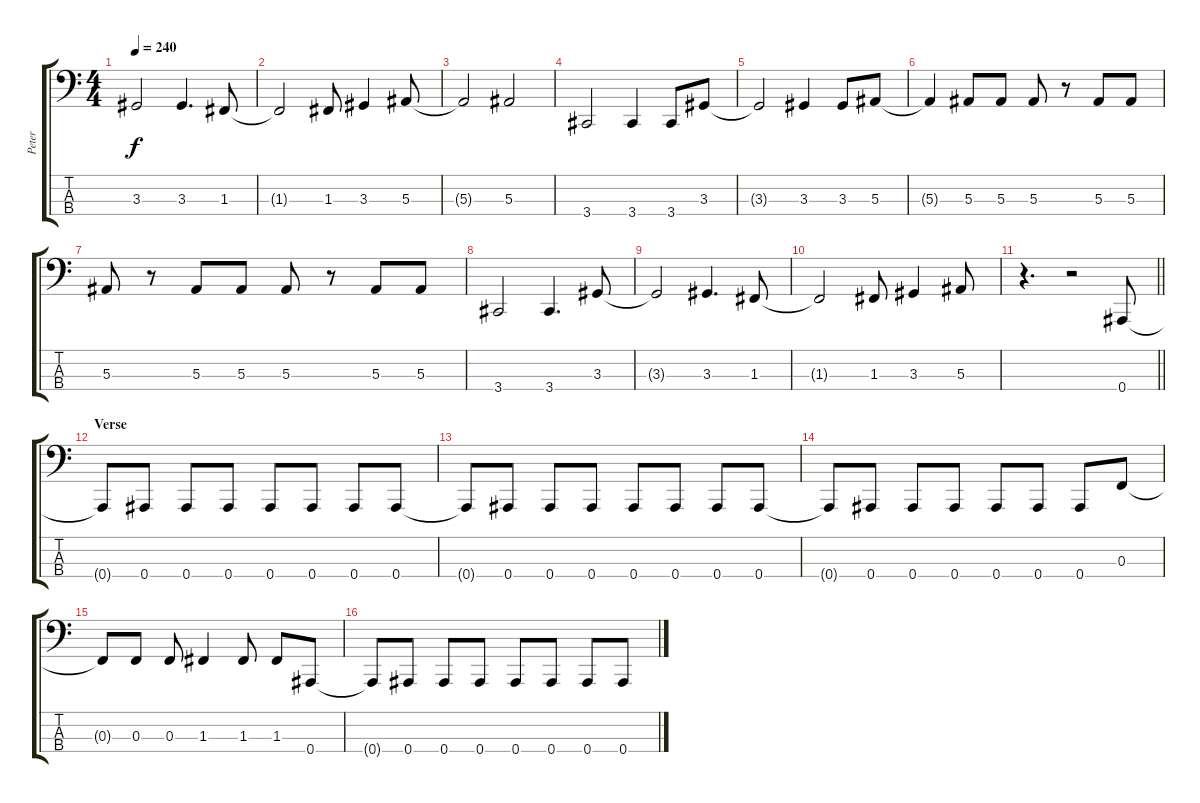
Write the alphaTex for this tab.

\track ("Peter" "Peter") {instrument electricbassfinger}
\staff {score tabs}
\tuning (Eb2 Bb1 F1 Bb0) {hide}
\ts (4 4)
\tempo 240
\clef f4
\ks c
3.3{t}.2{dy f} 3.3.4{d} 1.3.8 |
1.3{t}.2 1.3.8 3.3.4 5.3.8 |
5.3{t}.2 5.3.2 |
3.4.2 3.4.4 3.4.8 3.3.8 |
3.3{t}.2 3.3.4 3.3.8 5.3.8 |
5.3{t}.4 5.3.8 5.3.8 5.3.8 r.8 5.3.8 5.3.8 |
5.3.8 r.8 5.3.8 5.3.8 5.3.8 r.8 5.3.8 5.3.8 |
3.4.2 3.4.4{d} 3.3.8 |
3.3{t}.2 3.3.4{d} 1.3.8 |
1.3{t}.2 1.3.8 3.3.4 5.3.8 |
\barLineRight lightlight
r.4{d} r.2 0.4.8 |
\section ("" "Verse")
0.4{t}.8 0.4.8 0.4.8 0.4.8 0.4.8 0.4.8 0.4.8 0.4.8 |
0.4{t}.8 0.4.8 0.4.8 0.4.8 0.4.8 0.4.8 0.4.8 0.4.8 |
0.4{t}.8 0.4.8 0.4.8 0.4.8 0.4.8 0.4.8 0.4.8 0.3.8 |
0.3{t}.8 0.3.8 0.3.8 1.3.4 1.3.8 1.3.8 0.4.8 |
0.4{t}.8 0.4.8 0.4.8 0.4.8 0.4.8 0.4.8 0.4.8 0.4.8
